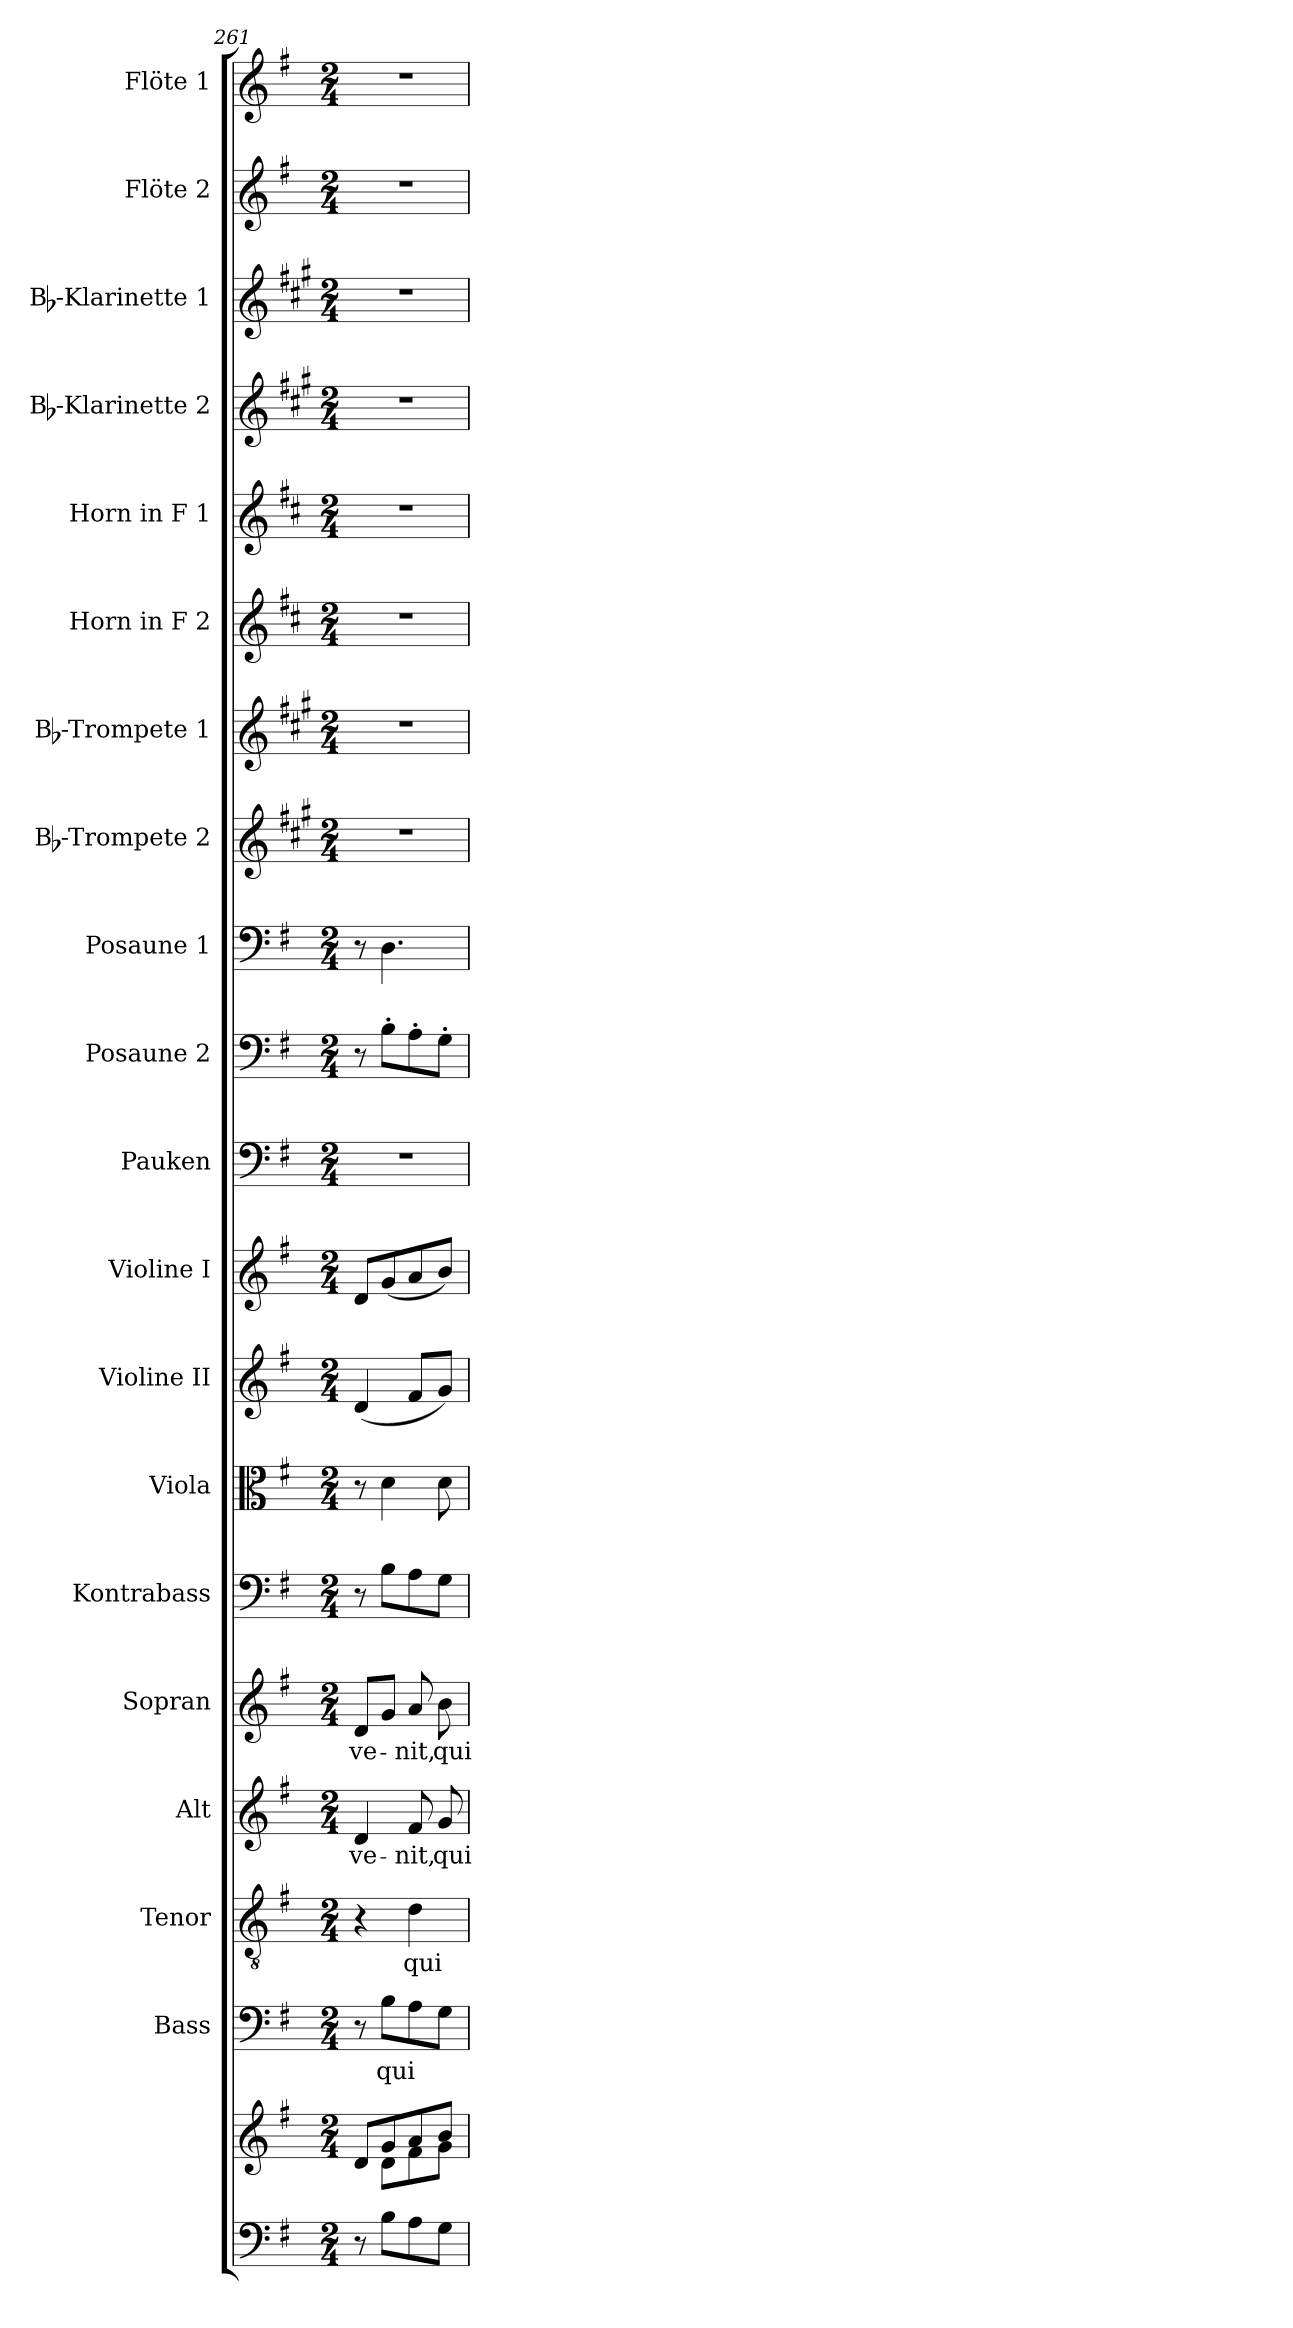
**kern	**kern	**kern	**text	**kern	**text	**kern	**text	**kern	**text	**kern	**kern	**kern	**kern	**kern	**kern	**kern	**kern	**kern	**kern	**kern	**kern	**kern	**kern	**kern
*part20	*part20	*part19	*part19	*part18	*part18	*part17	*part17	*part16	*part16	*part15	*part14	*part13	*part12	*part11	*part10	*part9	*part8	*part7	*part6	*part5	*part4	*part3	*part2	*part1
*staff21	*staff20	*staff19	*staff19	*staff18	*staff18	*staff17	*staff17	*staff16	*staff16	*staff15	*staff14	*staff13	*staff12	*staff11	*staff10	*staff9	*staff8	*staff7	*staff6	*staff5	*staff4	*staff3	*staff2	*staff1
*	*	*I"Bass	*	*I"Tenor	*	*I"Alt	*	*I"Sopran	*	*I"Kontrabass	*I"Viola	*I"Violine II	*I"Violine I	*I"Pauken	*I"Posaune 2	*I"Posaune 1	*I"Bb-Trompete 2	*I"Bb-Trompete 1	*I"Horn in F 2	*I"Horn in F 1	*I"Bb-Klarinette 2	*I"Bb-Klarinette 1	*I"Flöte 2	*I"Flöte 1
*	*	*I'B.	*	*I'T.	*	*I'A.	*	*I'S.	*	*I'Kb.	*I'Vla.	*I'Vl. II	*I'Vl. I	*I'Pk.	*I'Pos. 2	*I'Pos. 1	*I'Bb Trp. 2	*I'Bb Trp. 1	*	*	*I'Bb Kl. 2	*I'Bb Kl. 1	*I'Fl. 2	*I'Fl. 1
*clefF4	*clefG2	*clefF4	*	*clefGv2	*	*clefG2	*	*clefG2	*	*clefF4	*clefC3	*clefG2	*clefG2	*clefF4	*clefF4	*clefF4	*clefG2	*clefG2	*clefG2	*clefG2	*clefG2	*clefG2	*clefG2	*clefG2
*	*	*	*	*	*	*	*	*	*	*ITrd7c12	*	*	*	*	*	*	*ITrd1c2	*ITrd1c2	*ITrd4c7	*ITrd4c7	*ITrd1c2	*ITrd1c2	*	*
*k[f#]	*k[f#]	*k[f#]	*	*k[f#]	*	*k[f#]	*	*k[f#]	*	*k[f#]	*k[f#]	*k[f#]	*k[f#]	*k[f#]	*k[f#]	*k[f#]	*k[f#]	*k[f#]	*k[f#]	*k[f#]	*k[f#]	*k[f#]	*k[f#]	*k[f#]
*G:	*G:	*G:	*	*G:	*	*G:	*	*G:	*	*G:	*G:	*G:	*G:	*G:	*G:	*G:	*G:	*G:	*G:	*G:	*G:	*G:	*G:	*G:
*M2/4	*M2/4	*M2/4	*	*M2/4	*	*M2/4	*	*M2/4	*	*M2/4	*M2/4	*M2/4	*M2/4	*M2/4	*M2/4	*M2/4	*M2/4	*M2/4	*M2/4	*M2/4	*M2/4	*M2/4	*M2/4	*M2/4
=261	=261	=261	=261	=261	=261	=261	=261	=261	=261	=261	=261	=261	=261	=261	=261	=261	=261	=261	=261	=261	=261	=261	=261	=261
*	*^	*	*	*	*	*	*	*	*	*	*	*	*	*	*	*	*	*	*	*	*	*	*	*
!	!	!	!	!	!	!	!	!LO:LY:b	!	!LO:LY:b	!	!	!	!	!	!	!	!	!	!	!	!	!	!	!
8r	8d/L	8ryy	8r	.	4r	.	4d/	ve-	8d/L	ve-	8r	8r	(<4d/	8d/L	2r	8r	8r	2r	2r	2r	2r	2r	2r	2r	2r
!	!	!	!	!LO:LY:b	!	!	!	!	!	!	!	!	!	!	!	!	!	!	!	!	!	!	!	!	!
8B\L	8g/	8d\L	8B\L	qui	.	.	.	.	8g/J	.	8BB\L	4d\	.	(<8g/	.	8B'>\L	4.D\	.	.	.	.	.	.	.	.
!	!	!	!	!	!	!LO:LY:b	!	!LO:LY:b	!	!LO:LY:b	!	!	!	!	!	!	!	!	!	!	!	!	!	!	!
8A\	8a/	8f#\	8A\	.	4d\	qui	8f#/	-nit,	8a/	-nit,	8AA\	.	8f#/L	8a/	.	8A'>\	.	.	.	.	.	.	.	.	.
!	!	!	!	!	!	!	!	!LO:LY:b	!	!LO:LY:b	!	!	!	!	!	!	!	!	!	!	!	!	!	!	!
8G\J	8b/J	8g\J	8G\J	.	.	.	8g/	qui	8b\	qui	8GG\J	8d\	8g/J)	8b/J)	.	8G'>\J	.	.	.	.	.	.	.	.	.
*	*v	*v	*	*	*	*	*	*	*	*	*	*	*	*	*	*	*	*	*	*	*	*	*	*	*
=	=	=	=	=	=	=	=	=	=	=	=	=	=	=	=	=	=	=	=	=	=	=	=	=
*-	*-	*-	*-	*-	*-	*-	*-	*-	*-	*-	*-	*-	*-	*-	*-	*-	*-	*-	*-	*-	*-	*-	*-	*-
